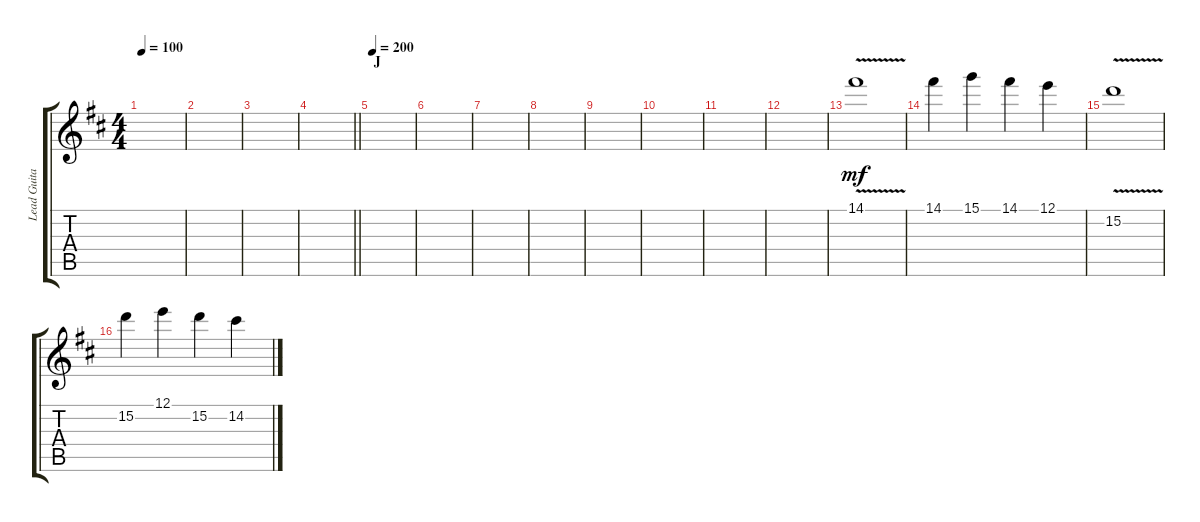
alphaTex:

\track ("Lead Guitar(Right ch.)" "Lead Guita") {instrument distortionguitar}
\staff {score tabs}
\tuning (E4 B3 G3 D3 A2 E2) {hide}
\ts (4 4)
\tempo 100
\clef g2
\ks d
|
|
|
\barLineRight lightlight
|
\section ("" "J")
\tempo 200
|
|
|
|
|
|
|
|
14.1{v}.1{dy mf} |
14.1.4 15.1.4 14.1.4 12.1.4 |
15.2{v}.1 |
15.2.4 12.1.4 15.2.4 14.2.4
